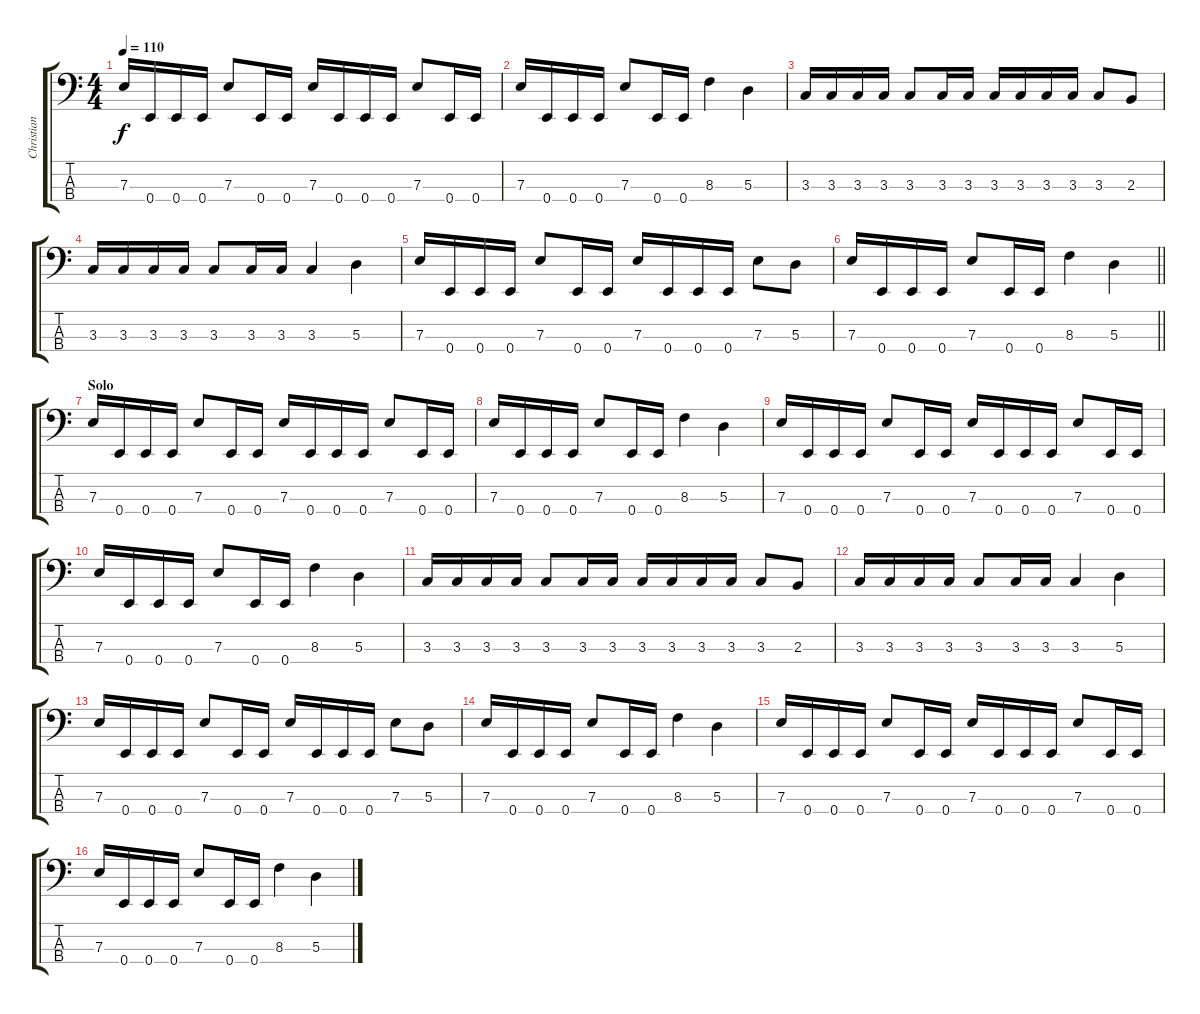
\track ("Christian" "Christian") {instrument electricbassfinger}
\staff {score tabs}
\tuning (G2 D2 A1 E1) {hide}
\ts (4 4)
\tempo 110
\clef f4
\ks c
7.3.16{dy f} 0.4.16 0.4.16 0.4.16 7.3.8 0.4.16 0.4.16 7.3.16 0.4.16 0.4.16 0.4.16 7.3.8 0.4.16 0.4.16 |
7.3.16 0.4.16 0.4.16 0.4.16 7.3.8 0.4.16 0.4.16 8.3.4 5.3.4 |
3.3.16 3.3.16 3.3.16 3.3.16 3.3.8 3.3.16 3.3.16 3.3.16 3.3.16 3.3.16 3.3.16 3.3.8 2.3.8 |
3.3.16 3.3.16 3.3.16 3.3.16 3.3.8 3.3.16 3.3.16 3.3.4 5.3.4 |
7.3.16 0.4.16 0.4.16 0.4.16 7.3.8 0.4.16 0.4.16 7.3.16 0.4.16 0.4.16 0.4.16 7.3.8 5.3.8 |
\barLineRight lightlight
7.3.16 0.4.16 0.4.16 0.4.16 7.3.8 0.4.16 0.4.16 8.3.4 5.3.4 |
\section ("" "Solo")
7.3.16 0.4.16 0.4.16 0.4.16 7.3.8 0.4.16 0.4.16 7.3.16 0.4.16 0.4.16 0.4.16 7.3.8 0.4.16 0.4.16 |
7.3.16 0.4.16 0.4.16 0.4.16 7.3.8 0.4.16 0.4.16 8.3.4 5.3.4 |
7.3.16 0.4.16 0.4.16 0.4.16 7.3.8 0.4.16 0.4.16 7.3.16 0.4.16 0.4.16 0.4.16 7.3.8 0.4.16 0.4.16 |
7.3.16 0.4.16 0.4.16 0.4.16 7.3.8 0.4.16 0.4.16 8.3.4 5.3.4 |
3.3.16 3.3.16 3.3.16 3.3.16 3.3.8 3.3.16 3.3.16 3.3.16 3.3.16 3.3.16 3.3.16 3.3.8 2.3.8 |
3.3.16 3.3.16 3.3.16 3.3.16 3.3.8 3.3.16 3.3.16 3.3.4 5.3.4 |
7.3.16 0.4.16 0.4.16 0.4.16 7.3.8 0.4.16 0.4.16 7.3.16 0.4.16 0.4.16 0.4.16 7.3.8 5.3.8 |
7.3.16 0.4.16 0.4.16 0.4.16 7.3.8 0.4.16 0.4.16 8.3.4 5.3.4 |
7.3.16 0.4.16 0.4.16 0.4.16 7.3.8 0.4.16 0.4.16 7.3.16 0.4.16 0.4.16 0.4.16 7.3.8 0.4.16 0.4.16 |
7.3.16 0.4.16 0.4.16 0.4.16 7.3.8 0.4.16 0.4.16 8.3.4 5.3.4
